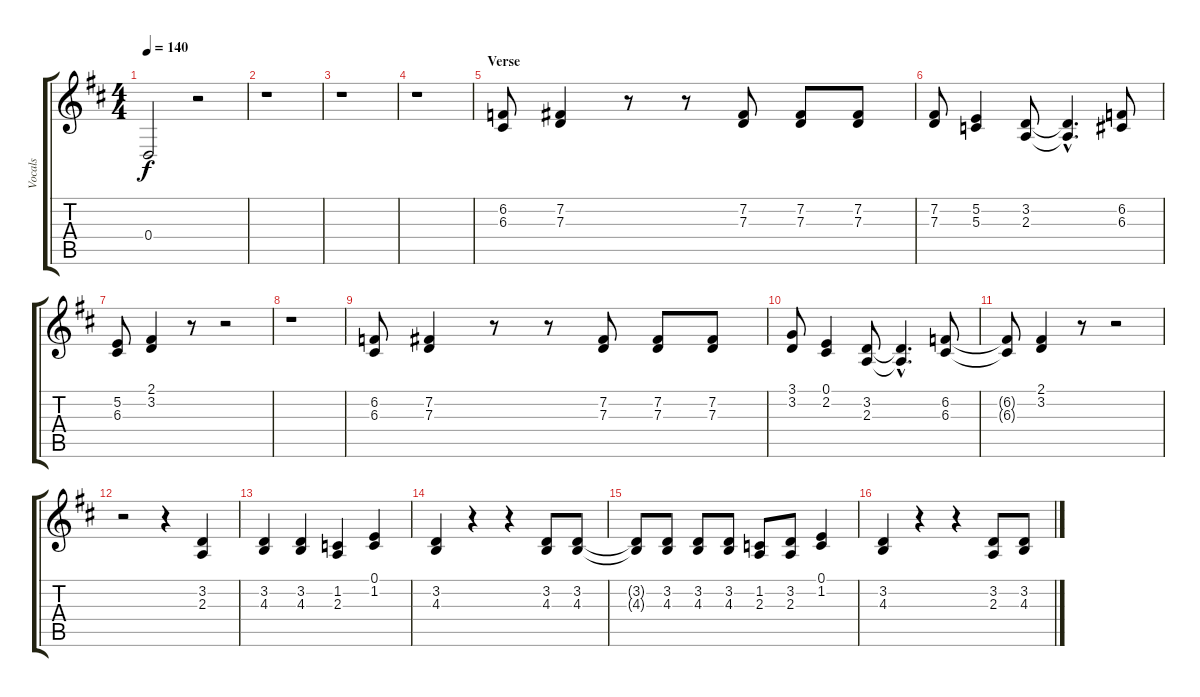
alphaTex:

\track ("Vocals" "Vocals") {instrument brightacousticpiano}
\staff {score tabs}
\tuning (E4 B3 G3 D3 A2 E2) {hide}
\ts (4 4)
\tempo 140
\clef g2
\ks d
0.4.2{dy f} r.2 |
r.1 |
r.1 |
r.1 |
\section ("" "Verse")
(6.2 6.3).8 (7.2 7.3).4 r.8 r.8 (7.2 7.3).8 (7.2 7.3).8 (7.2 7.3).8 |
(7.2 7.3).8 (5.2 5.3).4 (3.2 2.3).8 (3.2{hac t} 2.3{hac t}).4{d} (6.2 6.3).8 |
(5.2 6.3).8 (2.1 3.2).4 r.8 r.2 |
r.1 |
(6.2 6.3).8 (7.2 7.3).4 r.8 r.8 (7.2 7.3).8 (7.2 7.3).8 (7.2 7.3).8 |
(3.1 3.2).8 (0.1 2.2).4 (3.2 2.3).8 (3.2{hac t} 2.3{hac t}).4{d} (6.2 6.3).8 |
(6.2{t} 6.3{t}).8 (2.1 3.2).4 r.8 r.2 |
r.2 r.4 (3.2 2.3).4 |
(3.2 4.3).4 (3.2 4.3).4 (1.2 2.3).4 (0.1 1.2).4 |
(3.2 4.3).4 r.4 r.4 (3.2 4.3).8 (3.2 4.3).8 |
(3.2{t} 4.3{t}).8 (3.2 4.3).8 (3.2 4.3).8 (3.2 4.3).8 (1.2 2.3).8 (3.2 2.3).8 (0.1 1.2).4 |
(3.2 4.3).4 r.4 r.4 (3.2 2.3).8 (3.2 4.3).8
